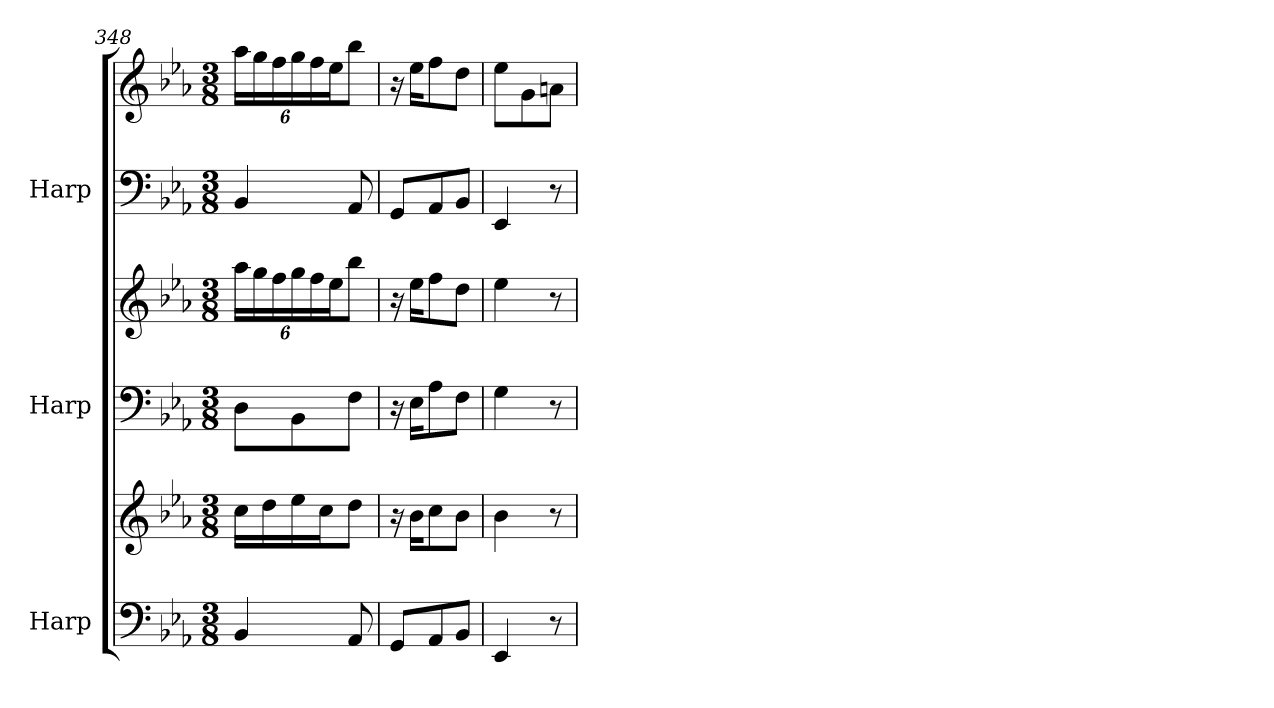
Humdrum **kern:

**kern	**kern	**kern	**kern	**kern	**kern
*part3	*part3	*part2	*part2	*part1	*part1
*staff6	*staff5	*staff4	*staff3	*staff2	*staff1
*I"Harp	*	*I"Harp	*	*I"Harp	*
*I'Hp	*	*I'Hp	*	*I'Hp	*
*clefF4	*clefG2	*clefF4	*clefG2	*clefF4	*clefG2
*k[b-e-a-]	*k[b-e-a-]	*k[b-e-a-]	*k[b-e-a-]	*k[b-e-a-]	*k[b-e-a-]
*M3/8	*M3/8	*M3/8	*M3/8	*M3/8	*M3/8
*	*	*	*Xbrackettup	*	*Xbrackettup
=348	=348	=348	=348	=348	=348
4BB-/	16cc\LL	8D\L	24aa-\LL	4BB-/	24aa-\LL
.	.	.	24gg\	.	24gg\
.	16dd\	.	.	.	.
.	.	.	24ff\	.	24ff\
.	16ee-\	8BB-\	24gg\	.	24gg\
.	.	.	24ff\	.	24ff\
.	16cc\J	.	.	.	.
.	.	.	24ee-\J	.	24ee-\J
8AA-/	8dd\J	8F\J	8bb-\J	8AA-/	8bb-\J
!!LO:LB:g=z
=349	=349	=349	=349	=349	=349
8GG/L	16r	16r	16r	8GG/L	16r
.	16b-\KL	16E-\KL	16ee-\KL	.	16ee-\KL
8AA-/	8cc\	8A-\	8ff\	8AA-/	8ff\
8BB-/J	8b-\J	8F\J	8dd\J	8BB-/J	8dd\J
=350	=350	=350	=350	=350	=350
4EE-/	4b-\	4G\	4ee-\	4EE-/	8ee-\L
.	.	.	.	.	8g\
8r	8r	8r	8r	8r	8an\J
=	=	=	=	=	=
*-	*-	*-	*-	*-	*-
